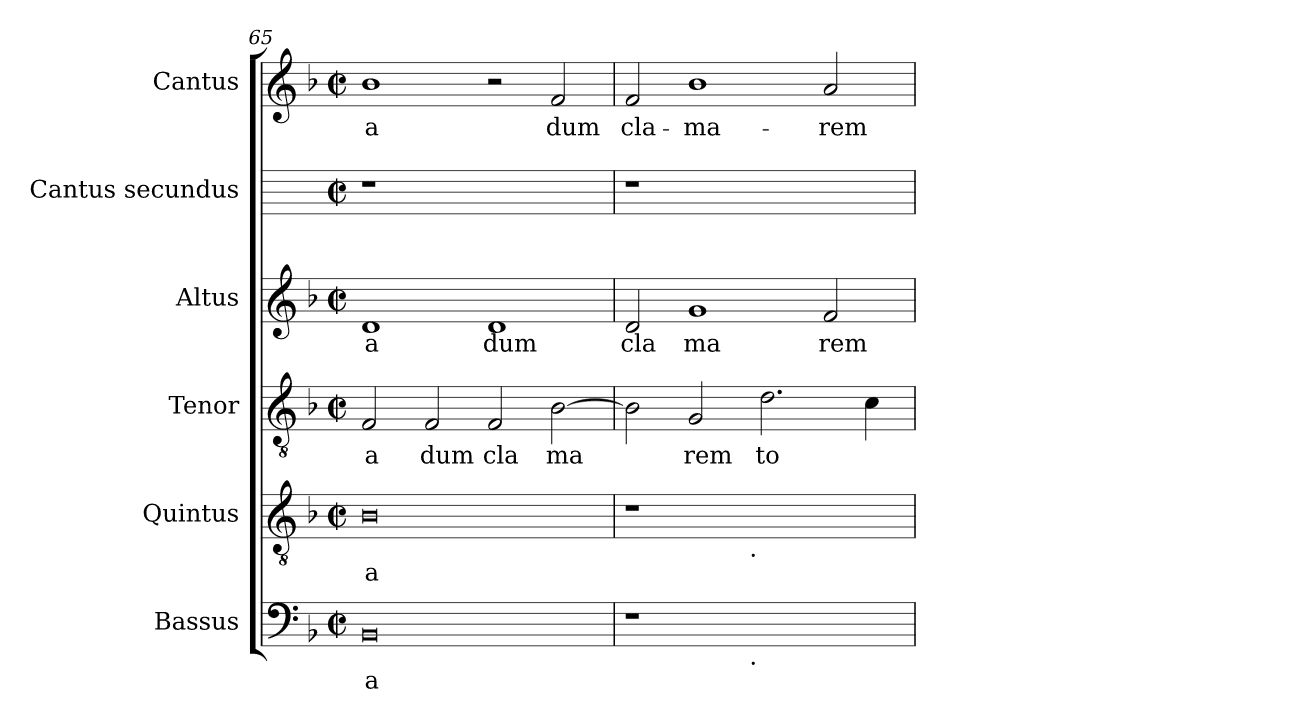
**kern	**text	**kern	**text	**kern	**text	**kern	**text	**kern	**kern	**text
*part6	*part6	*part5	*part5	*part4	*part4	*part3	*part3	*part2	*part1	*part1
*staff6	*staff6	*staff5	*staff5	*staff4	*staff4	*staff3	*staff3	*staff2	*staff1	*staff1
*I"Bassus	*	*I"Quintus	*	*I"Tenor	*	*I"Altus	*	*I"Cantus  secundus	*I"Cantus	*
*I'B	*	*I'Q	*	*I'T	*	*I'A	*	*	*I'C	*
*clefF4	*	*clefGv2	*	*clefGv2	*	*clefG2	*	*	*clefG2	*
*k[b-]	*	*k[b-]	*	*k[b-]	*	*k[b-]	*	*k[]	*k[b-]	*
*F:	*	*F:	*	*F:	*	*F:	*	*C:	*F:	*
*M2/2	*	*M2/2	*	*M2/2	*	*M2/2	*	*M2/2	*M2/2	*
*met(c|)	*	*met(c|)	*	*met(c|)	*	*met(c|)	*	*met(c|)	*met(c|)	*
=65	=65	=65	=65	=65	=65	=65	=65	=65	=65	=65
!	!LO:LY:b:cj	!	!LO:LY:b:cj	!	!LO:LY:b:cj	!	!LO:LY:b:cj	!	!	!LO:LY:b:cj
0BB-	a	0B-	-a	2F/	a	1d	a	1r	1b-	-a
!	!	!	!	!	!LO:LY:b:cj	!	!	!	!	!
.	.	.	.	2F/	dum	.	.	.	.	.
!	!	!	!	!	!LO:LY:b:cj	!	!LO:LY:b:cj	!	!	!
.	.	.	.	2F/	cla	1d	dum	1ryy	2r	.
!	!	!	!	!	!LO:LY:b:cj	!	!	!	!	!LO:LY:b:cj
.	.	.	.	[>2B-\	ma	.	.	.	2f/	dum
=66	=66	=66	=66	=66	=66	=66	=66	=66	=66	=66
!	!	!	!	!	!LO:LY:b:cj	!	!LO:LY:b:cj	!	!	!LO:LY:b:cj
*^	*	*^	*	*	*	*	*	*	*	*
1r	2ryy	.	1r	2ryy	.	2B-\]	.	2d/	cla	1r	2f/	cla-
!	!	!	!	!	!	!	!LO:LY:b:cj	!	!LO:LY:b:cj	!	!	!LO:LY:b:cj
.	4...ryy	.	.	4...ryy	.	2G/	rem	1g	ma	.	1b-	-ma-
!	!	!	!	!LO:TX:b:t=.	!	!	!	!	!	!	!	!
!	!LO:TX:b:t=.	!	!	!	!	!	!	!	!	!	!	!
.	1ryy	.	.	1ryy	.	.	.	.	.	.	.	.
!	!	!	!	!	!	!	!LO:LY:b:cj	!	!	!	!	!
1ryy	.	.	1ryy	.	.	2.d\	to	.	.	1ryy	.	.
!	!	!	!	!	!	!	!	!	!LO:LY:b:cj	!	!	!LO:LY:b:cj
.	.	.	.	.	.	.	.	2f/	rem	.	2a/	-rem
!	!	!	!	!	!	!	!LO:LY:b:cj	!	!	!	!	!
.	.	.	.	.	.	4c\	.	.	.	.	.	.
.	32ryy	.	.	32ryy	.	.	.	.	.	.	.	.
*v	*v	*	*	*	*	*	*	*	*	*	*	*
*	*	*v	*v	*	*	*	*	*	*	*	*
=	=	=	=	=	=	=	=	=	=	=
*-	*-	*-	*-	*-	*-	*-	*-	*-	*-	*-
